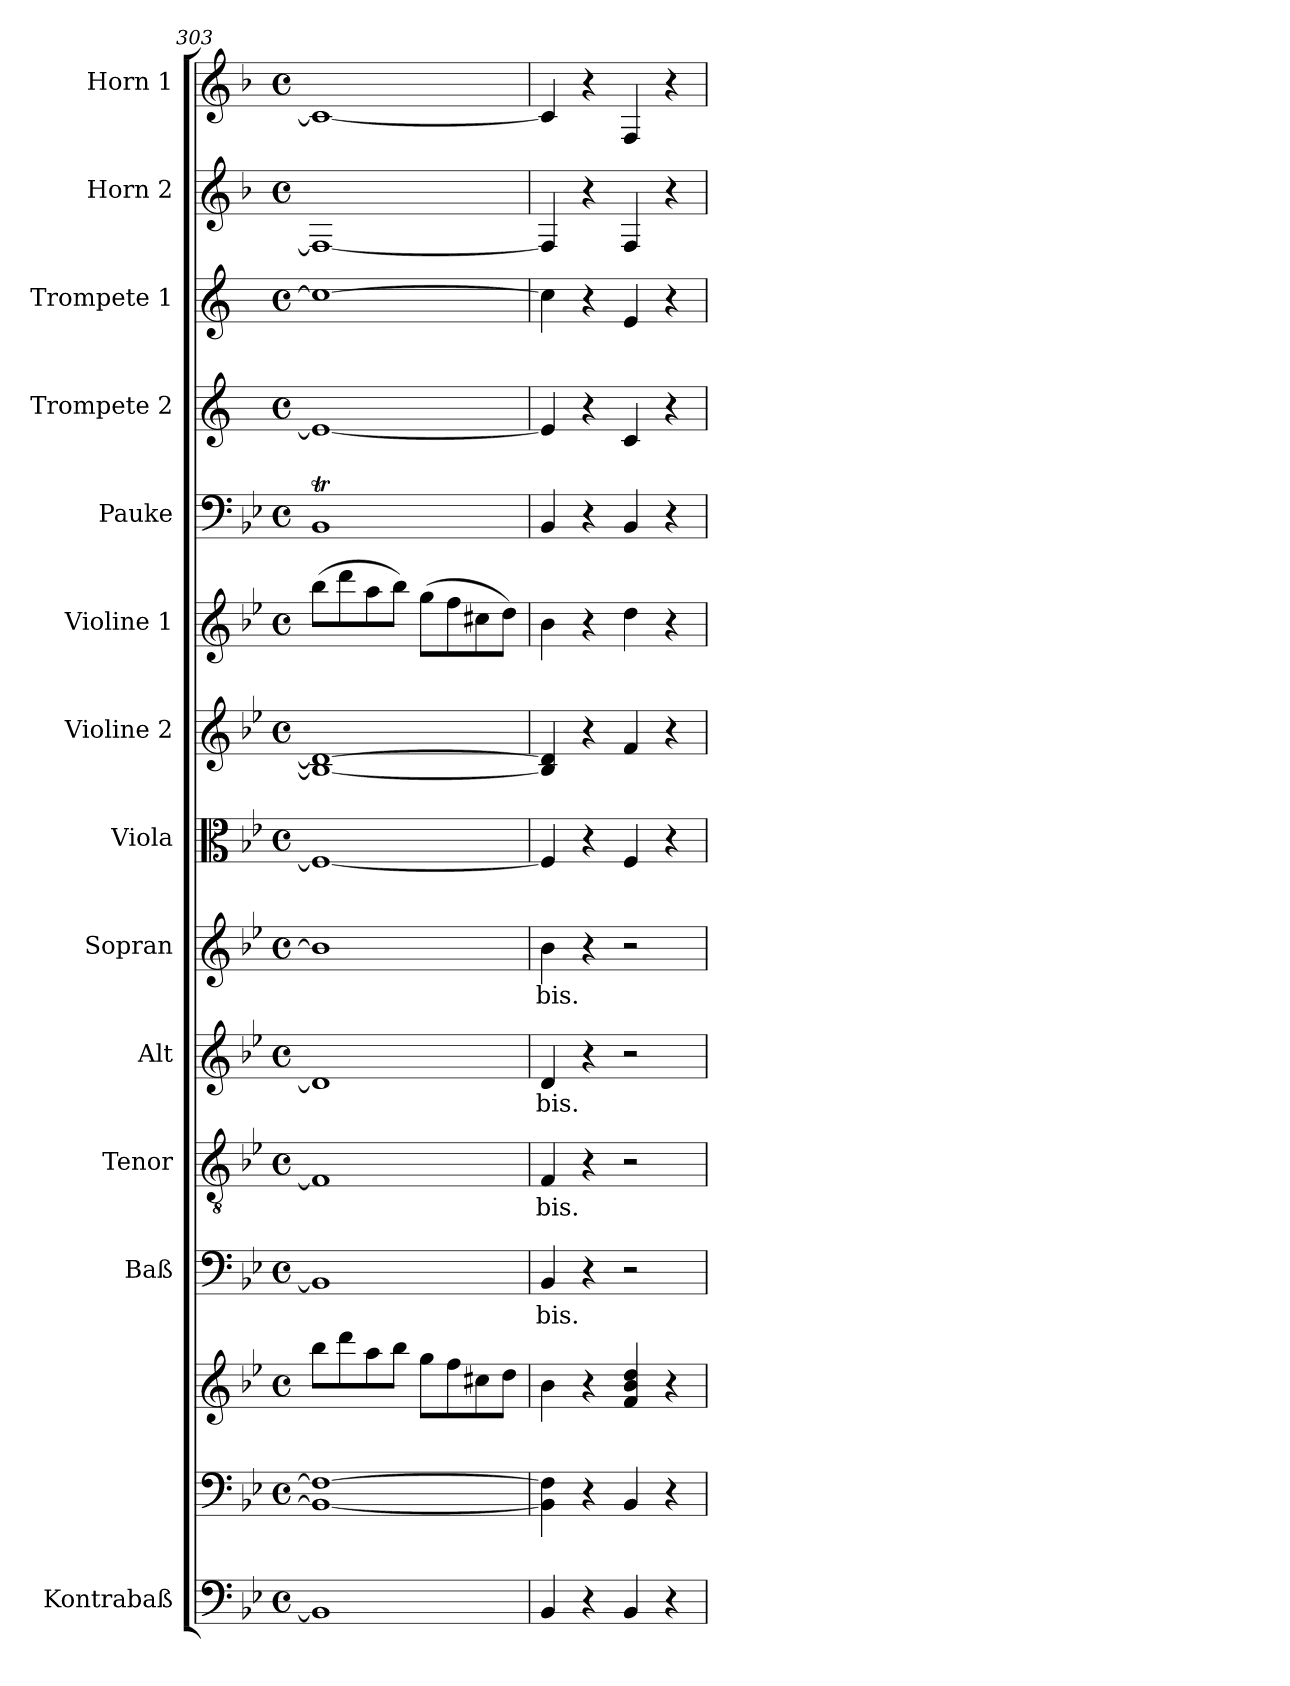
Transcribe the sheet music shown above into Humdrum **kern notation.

**kern	**kern	**kern	**kern	**text	**kern	**text	**kern	**text	**kern	**text	**kern	**kern	**kern	**kern	**kern	**kern	**kern	**kern
*part14	*part13	*part13	*part12	*part12	*part11	*part11	*part10	*part10	*part9	*part9	*part8	*part7	*part6	*part5	*part4	*part3	*part2	*part1
*staff15	*staff14	*staff13	*staff12	*staff12	*staff11	*staff11	*staff10	*staff10	*staff9	*staff9	*staff8	*staff7	*staff6	*staff5	*staff4	*staff3	*staff2	*staff1
*I"Kontrabaß	*	*	*I"Baß	*	*I"Tenor	*	*I"Alt	*	*I"Sopran	*	*I"Viola	*I"Violine 2	*I"Violine 1	*I"Pauke	*I"Trompete 2	*I"Trompete 1	*I"Horn 2	*I"Horn 1
*I'Kb.	*	*	*	*	*	*	*	*	*	*	*I'Vla.	*I'Vl. 2	*I'Vl. 1	*	*I'Tr. 2	*I'Tr. 1	*I'Hr. 2	*I'Hr. 1
*clefF4	*clefF4	*clefG2	*clefF4	*	*clefGv2	*	*clefG2	*	*clefG2	*	*clefC3	*clefG2	*clefG2	*clefF4	*clefG2	*clefG2	*clefG2	*clefG2
*ITrd7c12	*	*	*	*	*	*	*	*	*	*	*	*	*	*	*ITrd1c2	*ITrd1c2	*ITrd4c7	*ITrd4c7
*k[b-e-]	*k[b-e-]	*k[b-e-]	*k[b-e-]	*	*k[b-e-]	*	*k[b-e-]	*	*k[b-e-]	*	*k[b-e-]	*k[b-e-]	*k[b-e-]	*k[b-e-]	*k[b-e-]	*k[b-e-]	*k[b-e-]	*k[b-e-]
*B-:	*B-:	*B-:	*B-:	*	*B-:	*	*B-:	*	*B-:	*	*B-:	*B-:	*B-:	*B-:	*B-:	*B-:	*B-:	*B-:
*M4/4	*M4/4	*M4/4	*M4/4	*	*M4/4	*	*M4/4	*	*M4/4	*	*M4/4	*M4/4	*M4/4	*M4/4	*M4/4	*M4/4	*M4/4	*M4/4
*met(c)	*met(c)	*met(c)	*met(c)	*	*met(c)	*	*met(c)	*	*met(c)	*	*met(c)	*met(c)	*met(c)	*met(c)	*met(c)	*met(c)	*met(c)	*met(c)
=303	=303	=303	=303	=303	=303	=303	=303	=303	=303	=303	=303	=303	=303	=303	=303	=303	=303	=303
1BBB-]	1BB-_ 1F_	8bb-\L	1BB-]	.	1F]	.	1d]	.	1b-]	.	1F_	1B-_ 1d_	(>8bb-\L	1BB-T	1d_	1b-_	1BB-_	1F_
.	.	8ddd\	.	.	.	.	.	.	.	.	.	.	8ddd\	.	.	.	.	.
.	.	8aa\	.	.	.	.	.	.	.	.	.	.	8aa\	.	.	.	.	.
.	.	8bb-\J	.	.	.	.	.	.	.	.	.	.	8bb-\J)	.	.	.	.	.
.	.	8gg\L	.	.	.	.	.	.	.	.	.	.	(>8gg\L	.	.	.	.	.
.	.	8ff\	.	.	.	.	.	.	.	.	.	.	8ff\	.	.	.	.	.
.	.	8cc#X\	.	.	.	.	.	.	.	.	.	.	8cc#X\	.	.	.	.	.
.	.	8dd\J	.	.	.	.	.	.	.	.	.	.	8dd\J)	.	.	.	.	.
=304	=304	=304	=304	=304	=304	=304	=304	=304	=304	=304	=304	=304	=304	=304	=304	=304	=304	=304
!	!	!	!	!LO:LY:b	!	!LO:LY:b	!	!LO:LY:b	!	!LO:LY:b	!	!	!	!	!	!	!	!
4BBB-/	4BB-\] 4F\]	4b-\	4BB-/	-bis.	4F/	-bis.	4d/	-bis.	4b-\	-bis.	4F/]	4B-/] 4d/]	4b-\	4BB-/	4d/]	4b-\]	4BB-/]	4F/]
4r	4r	4r	4r	.	4r	.	4r	.	4r	.	4r	4r	4r	4r	4r	4r	4r	4r
4BBB-/	4BB-/	4f/ 4b-/ 4dd/	2r	.	2r	.	2r	.	2r	.	4F/	4f/	4dd\	4BB-/	4B-/	4d/	4BB-/	4BB-/
4r	4r	4r	.	.	.	.	.	.	.	.	4r	4r	4r	4r	4r	4r	4r	4r
=	=	=	=	=	=	=	=	=	=	=	=	=	=	=	=	=	=	=
*-	*-	*-	*-	*-	*-	*-	*-	*-	*-	*-	*-	*-	*-	*-	*-	*-	*-	*-
